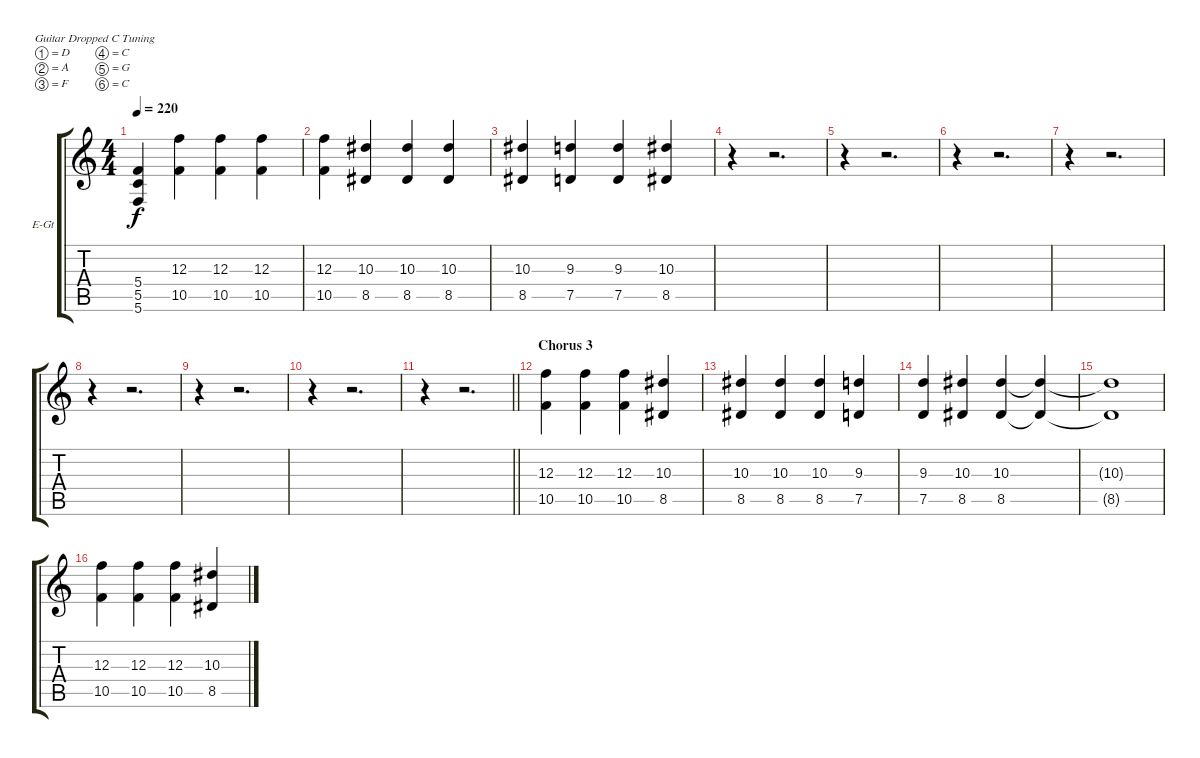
\bracketExtendMode groupsimilarinstruments
\firstSystemTrackNameOrientation horizontal
\otherSystemsTrackNameOrientation horizontal
\track ("Lead" "E-Gt") {instrument distortionguitar}
\staff {score tabs}
\tuning (D4 A3 F3 C3 G2 C2)
\ts (4 4)
\tempo 220
\clef g2
\ks c
(5.4 5.5 5.6).4{dy f} (12.3 10.5).4 (12.3 10.5).4 (12.3 10.5).4 |
(12.3 10.5).4 (10.3 8.5).4 (10.3 8.5).4 (10.3 8.5).4 |
(10.3 8.5).4 (9.3 7.5).4 (9.3 7.5).4 (10.3 8.5).4 |
r.4 r.2{d} |
r.4 r.2{d} |
r.4 r.2{d} |
r.4 r.2{d} |
r.4 r.2{d} |
r.4 r.2{d} |
r.4 r.2{d} |
\barLineRight lightlight
r.4 r.2{d} |
\section ("" "Chorus 3")
(12.3 10.5).4 (12.3 10.5).4 (12.3 10.5).4 (10.3 8.5).4 |
(10.3 8.5).4 (10.3 8.5).4 (10.3 8.5).4 (9.3 7.5).4 |
(9.3 7.5).4 (10.3 8.5).4 (10.3 8.5).4 (10.3{t} 8.5{t}).4 |
(10.3{t} 8.5{t}).1 |
(12.3 10.5).4 (12.3 10.5).4 (12.3 10.5).4 (10.3 8.5).4
